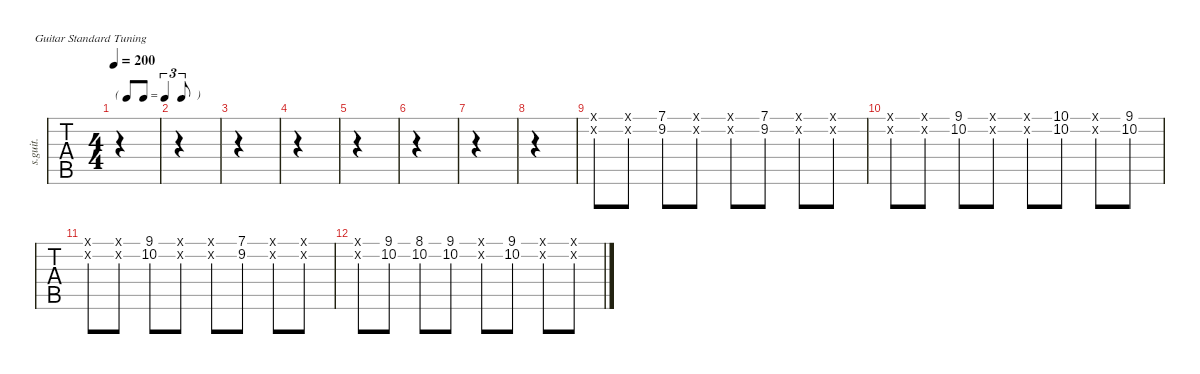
\defaultSystemsLayout 4
\hideDynamics
\bracketExtendMode nobrackets
\otherSystemsTrackNameOrientation horizontal
\track ("Steel Guitar" "s.guit.") {instrument acousticguitarsteel}
\staff {tabs}
\tuning (E4 B3 G3 D3 A2 E2)
\ts (4 4)
\tf triplet8th
\tempo 200
\clef g2
\ks c
|
|
|
|
|
|
|
|
(7.1{x} 7.2{x acc #}).8 (0.2{x} 0.1{x}).8 (7.1 9.2{acc #}).8 (0.2{x} 0.1{x}).8 (0.2{x} 0.1{x}).8 (7.1 9.2{acc #}).8 (0.2{x} 0.1{x}).8 (0.2{x} 0.1{x}).8 |
(9.1{x acc #} 10.2{x}).8 (0.2{x} 0.1{x}).8 (9.1{acc #} 10.2).8 (0.2{x} 0.1{x}).8 (9.2{x acc #} 10.1{x}).8 (10.1 10.2).8 (0.1{x} 0.2{x}).8 (10.2 9.1{acc #}).8 |
(7.1{x} 7.2{x acc #}).8 (0.2{x} 0.1{x}).8 (9.1{acc #} 10.2).8 (0.2{x} 0.1{x}).8 (0.2{x} 0.1{x}).8 (7.1 9.2{acc #}).8 (0.2{x} 0.1{x}).8 (0.2{x} 0.1{x}).8 |
(9.1{x acc #} 9.2{x acc #}).8 (10.2 9.1{acc #}).8 (8.1 10.2).8 (9.1{acc #} 10.2).8 (0.2{x} 0.1{x}).8 (9.1{acc #} 10.2).8 (0.2{x} 0.1{x}).8 (0.2{x} 0.1{x}).8
